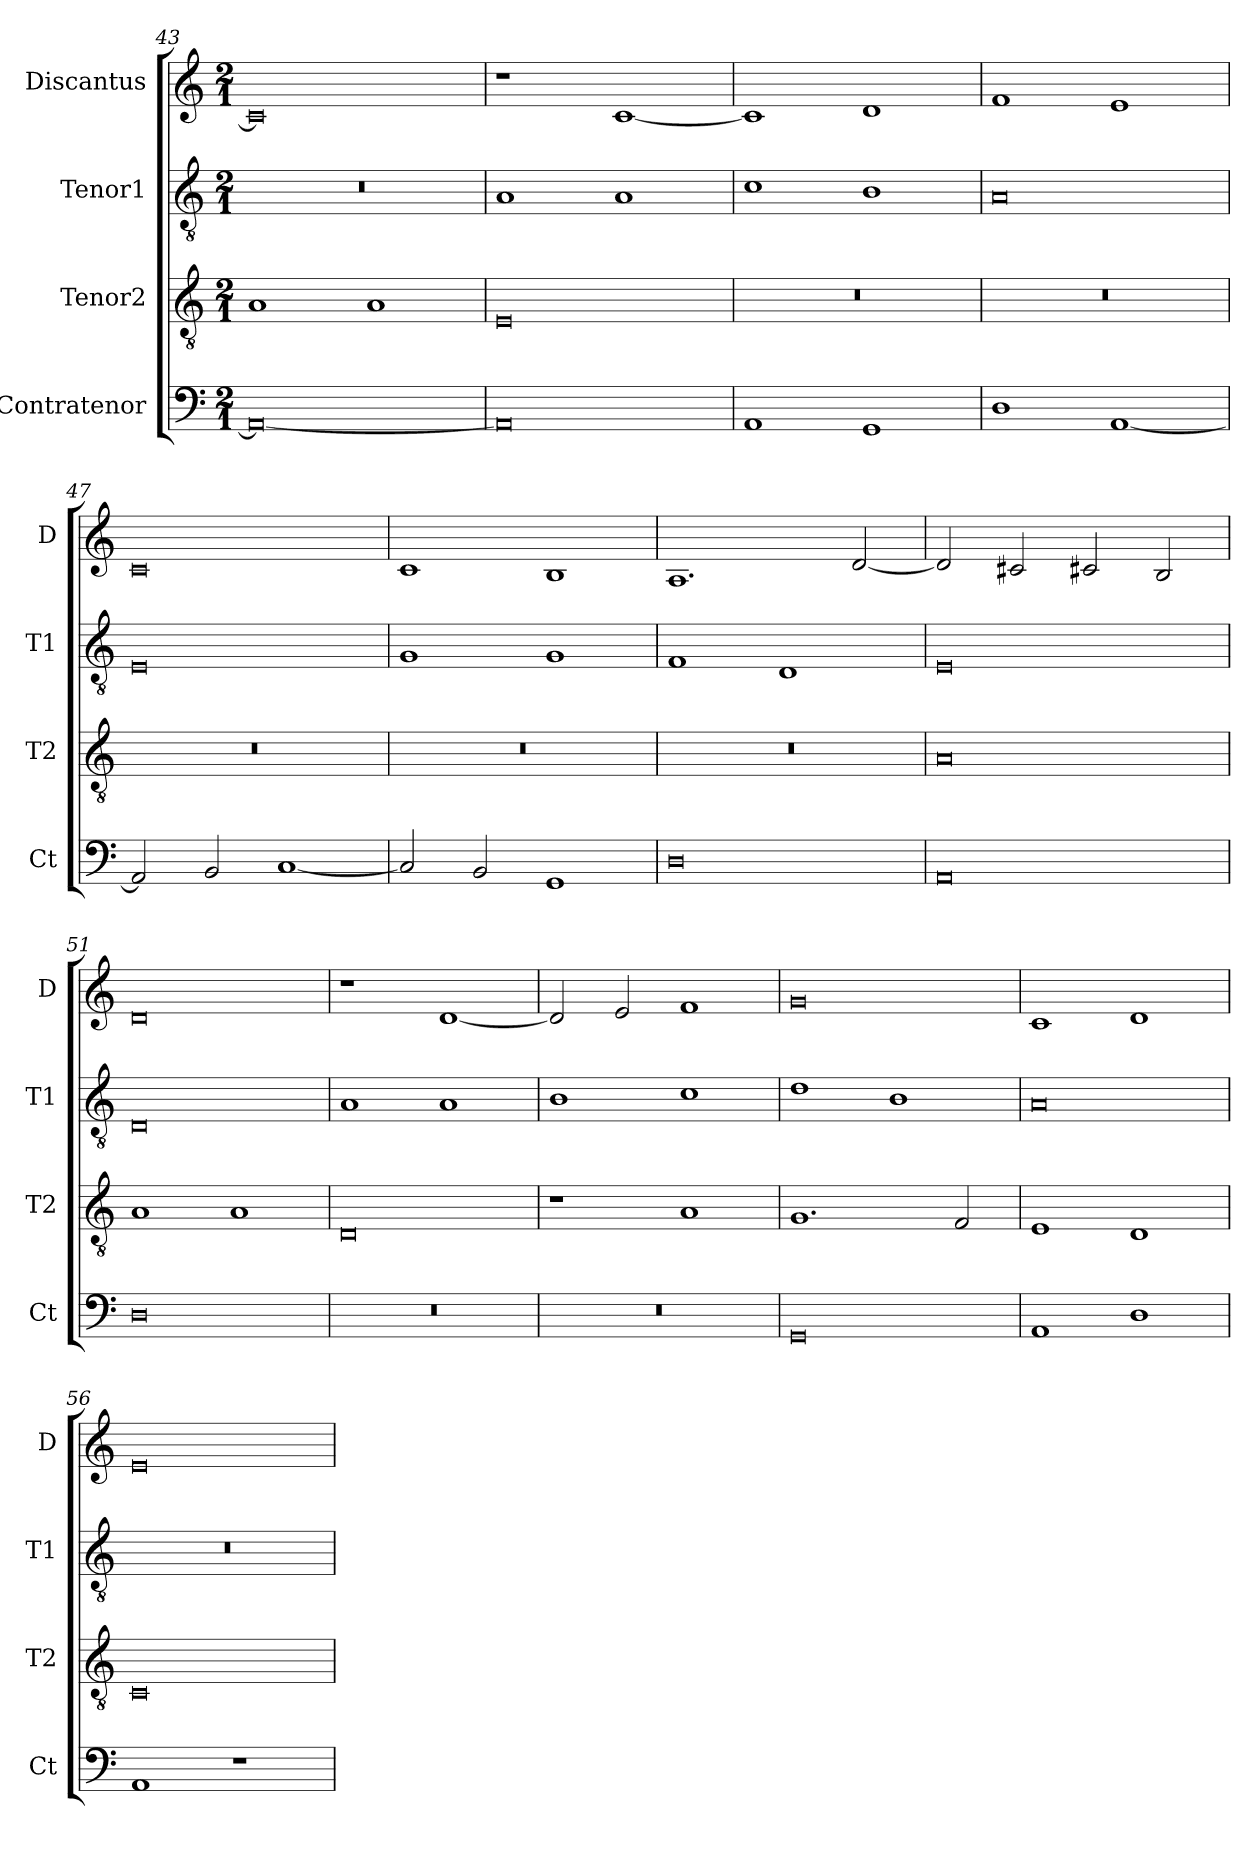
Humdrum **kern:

**kern	**kern	**kern	**kern
*part4	*part3	*part2	*part1
*staff4	*staff3	*staff2	*staff1
*I"Contratenor	*I"Tenor2	*I"Tenor1	*I"Discantus
*I'Ct	*I'T2	*I'T1	*I'D
*clefF4	*clefGv2	*clefGv2	*clefG2
*k[]	*k[]	*k[]	*k[]
*M2/1	*M2/1	*M2/1	*M2/1
=43	=43	=43	=43
0AA_	1A	0r	0c]
.	1A	.	.
=44	=44	=44	=44
0AA]	0E	1A	1r
.	.	1A	[1c
=45	=45	=45	=45
1AA	0r	1c	1c]
1GG	.	1B	1d
=46	=46	=46	=46
1D	0r	0A	1f
[1AA	.	.	1e
=47	=47	=47	=47
2AA]	0r	0E	0c
2BB	.	.	.
[1C	.	.	.
=48	=48	=48	=48
2C]	0r	1G	1c
2BB	.	.	.
1GG	.	1G	1B
=49	=49	=49	=49
0D	0r	1F	1.A
.	.	1D	.
.	.	.	[2d
=50	=50	=50	=50
0AA	0A	0E	2d]
.	.	.	2c#X
.	.	.	2c#X
.	.	.	2B
=51	=51	=51	=51
0D	1A	0D	0d
.	1A	.	.
=52	=52	=52	=52
0r	0D	1A	1r
.	.	1A	[1d
=53	=53	=53	=53
0r	1r	1B	2d]
.	.	.	2e
.	1A	1c	1f
=54	=54	=54	=54
0GG	1.G	1d	0g
.	.	1B	.
.	2F	.	.
=55	=55	=55	=55
1AA	1E	0A	1c
1D	1D	.	1d
=56	=56	=56	=56
1AA	0C	0r	0e
1r	.	.	.
=	=	=	=
*-	*-	*-	*-
